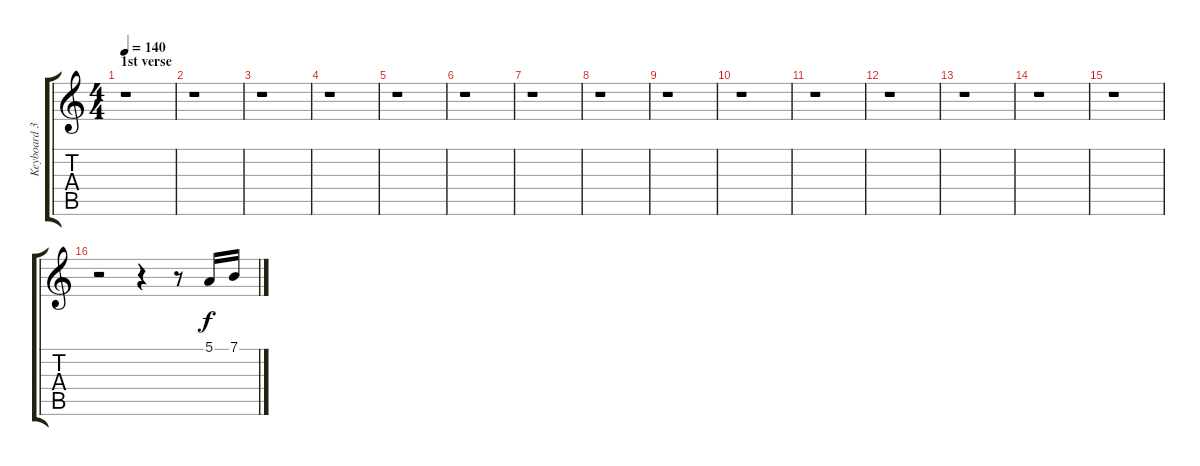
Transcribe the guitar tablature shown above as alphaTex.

\track ("Keyboard 3" "Keyboard 3") {instrument tremolostrings}
\staff {score tabs}
\tuning (E4 B3 G3 D3 A2 E2) {hide}
\ts (4 4)
\section ("" "1st verse")
\tempo 140
\clef g2
\ks c
r.1{dy f} |
r.1 |
r.1 |
r.1 |
r.1 |
r.1 |
r.1 |
r.1 |
r.1 |
r.1 |
r.1 |
r.1 |
r.1 |
r.1 |
r.1 |
r.2 r.4 r.8 5.1.16 7.1.16
